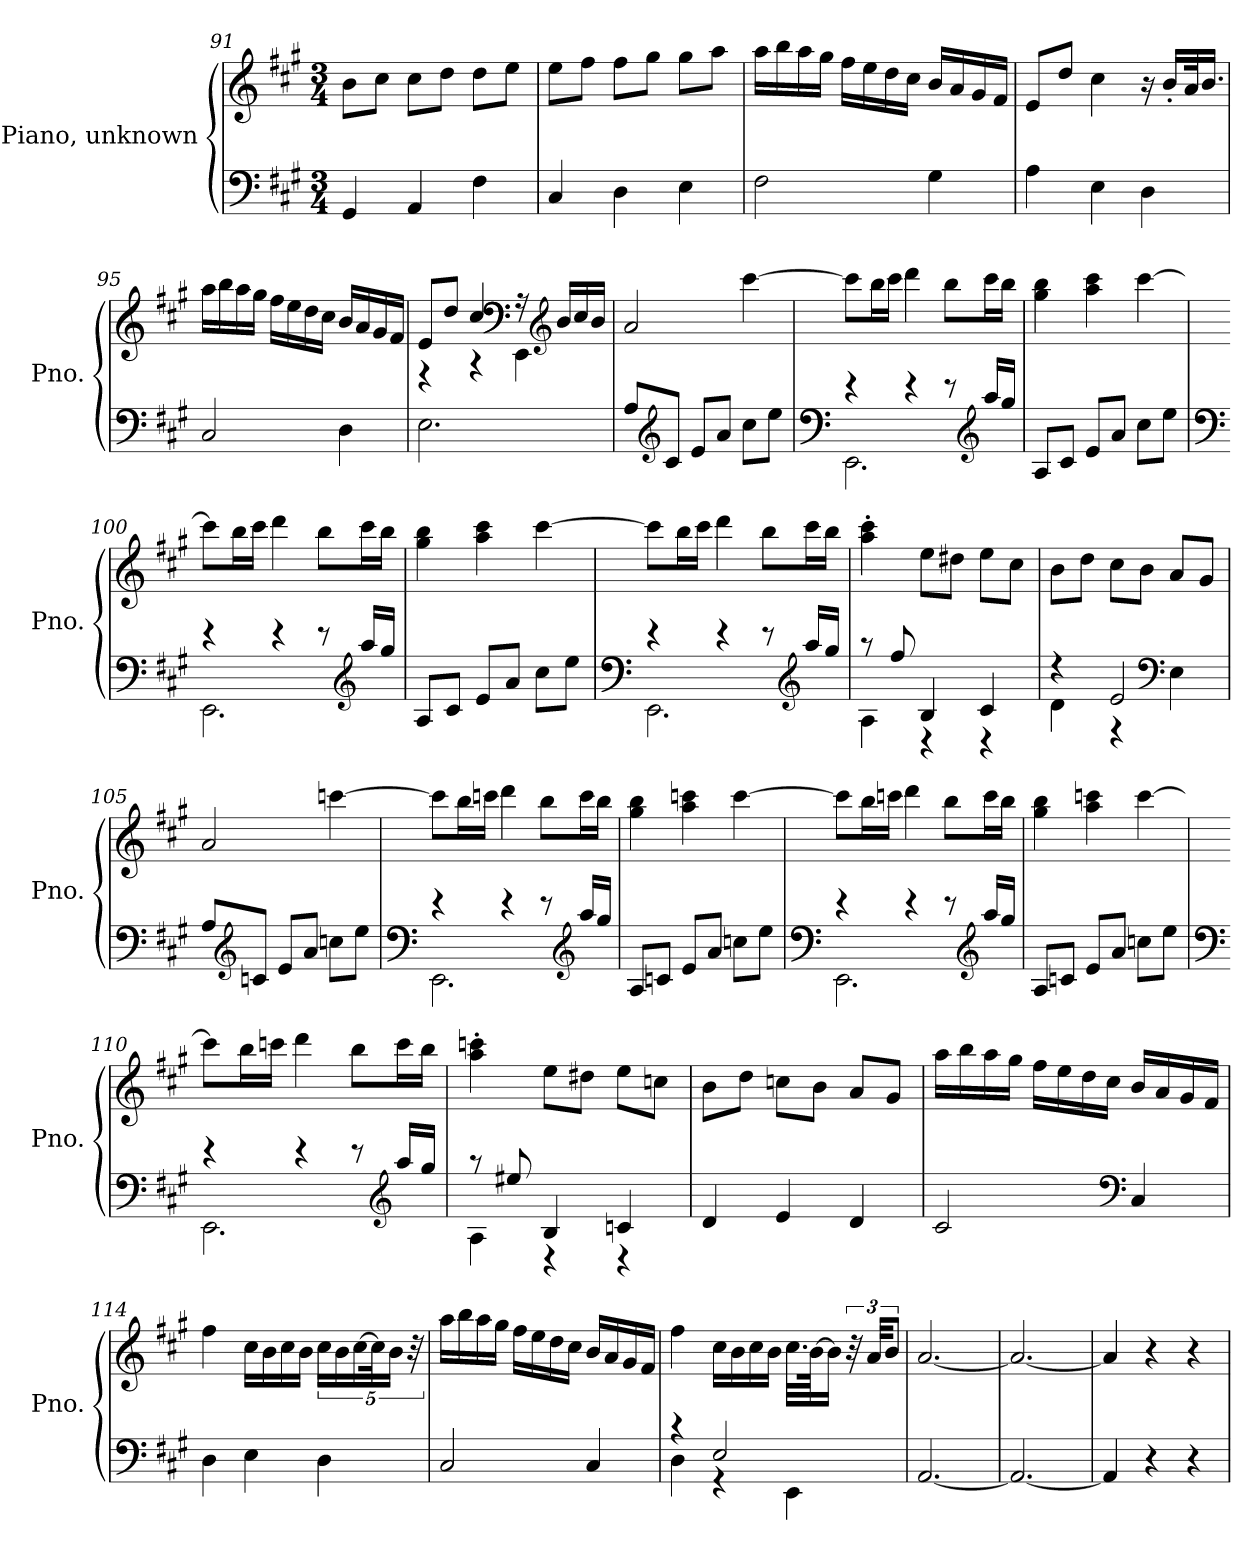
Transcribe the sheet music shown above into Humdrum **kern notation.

**kern	**kern
*part1	*part1
*staff2	*staff1
*I"Piano, unknown	*
*I'Pno.	*
!!LO:LB:g=z
*clefF4	*clefG2
*k[f#c#g#]	*k[f#c#g#]
*M3/4	*M3/4
=91	=91
4GG#/	8b\L
.	8cc#\J
4AA/	8cc#\L
.	8dd\J
4F#\	8dd\L
.	8ee\J
=92	=92
4C#/	8ee\L
.	8ff#\J
4D\	8ff#\L
.	8gg#\J
4E\	8gg#\L
.	8aa\J
=93	=93
2F#\	16aa\LL
.	16bb\
.	16aa\
.	16gg#\JJ
.	16ff#\LL
.	16ee\
.	16dd\
.	16cc#\JJ
4G#\	16b/LL
.	16a/
.	16g#/
.	16f#/JJ
=94	=94
4A\	8e/L
.	8dd/J
4E\	4cc#\
4D\	16r
.	16b'/LL
.	32a/K
.	16.b/JJ
!!LO:LB:g=z
=95	=95
2C#/	16aa\LL
.	16bb\
.	16aa\
.	16gg#\JJ
.	16ff#\LL
.	16ee\
.	16dd\
.	16cc#\JJ
4D\	16b/LL
.	16a/
.	16g#/
.	16f#/JJ
=96	=96
*	*^
2.E\	8e/L	4r
.	8dd/J	.
.	4cc#/	4r
*	*clefF4	*
.	16r	4EE\
*	*clefG2	*
.	16b/LL	.
.	16cc#/	.
.	16b/JJ	.
*	*v	*v
=97	=97
8A/L	2a/
*clefG2	*
8c#/J	.
8e/L	.
8a/J	.
8cc#\L	[4ccc#\
8ee\J	.
!!LO:LB:g=z
=98	=98
*clefF4	*
*^	*
4r	2.EE\	8ccc#\L]
.	.	16bb\L
.	.	16ccc#\JJ
4r	.	4ddd\
8r	.	8bb\L
*clefG2	*	*
16aa/LL	.	16ccc#\L
16gg#/JJ	.	16bb\JJ
*v	*v	*
=99	=99
8A/L	4gg#\ 4bb\
8c#/J	.
8e/L	4aa\ 4ccc#\
8a/J	.
8cc#\L	[4ccc#\
8ee\J	.
=100	=100
*clefF4	*
*^	*
4r	2.EE\	8ccc#\L]
.	.	16bb\L
.	.	16ccc#\JJ
4r	.	4ddd\
8r	.	8bb\L
*clefG2	*	*
16aa/LL	.	16ccc#\L
16gg#/JJ	.	16bb\JJ
*v	*v	*
=101	=101
8A/L	4gg#\ 4bb\
8c#/J	.
8e/L	4aa\ 4ccc#\
8a/J	.
8cc#\L	[4ccc#\
8ee\J	.
!!LO:LB:g=z
=102	=102
*clefF4	*
*^	*
4r	2.EE\	8ccc#\L]
.	.	16bb\L
.	.	16ccc#\JJ
4r	.	4ddd\
8r	.	8bb\L
*clefG2	*	*
16aa/LL	.	16ccc#\L
16gg#/JJ	.	16bb\JJ
=103	=103	=103
8r	4A\	4aa\' 4ccc#\'
8ff#/	.	.
4B/	4r	8ee\L
.	.	8dd#X\J
4c#/	4r	8ee\L
.	.	8cc#\J
=104	=104	=104
4r	4d\	8b\L
.	.	8dd\J
2e/	4r	8cc#\L
.	.	8b\J
*clefF4	*	*
.	4E\	8a/L
.	.	8g#/J
*v	*v	*
=105	=105
8A/L	2a/
*clefG2	*
8cn/J	.
8e/L	.
8a/J	.
8ccn\L	[4cccn\
8ee\J	.
!!LO:PB:g=z
=106	=106
*clefF4	*
*^	*
4r	2.EE\	8ccc\L]
.	.	16bb\L
.	.	16cccn\JJ
4r	.	4ddd\
8r	.	8bb\L
*clefG2	*	*
16aa/LL	.	16ccc\L
16gg#/JJ	.	16bb\JJ
*v	*v	*
=107	=107
8A/L	4gg#\ 4bb\
8cn/J	.
8e/L	4aa\ 4cccn\
8a/J	.
8ccn\L	[4ccc\
8ee\J	.
=108	=108
*clefF4	*
*^	*
4r	2.EE\	8ccc\L]
.	.	16bb\L
.	.	16cccn\JJ
4r	.	4ddd\
8r	.	8bb\L
*clefG2	*	*
16aa/LL	.	16ccc\L
16gg#/JJ	.	16bb\JJ
*v	*v	*
=109	=109
8A/L	4gg#\ 4bb\
8cn/J	.
8e/L	4aa\ 4cccn\
8a/J	.
8ccn\L	[4ccc\
8ee\J	.
!!LO:LB:g=z
=110	=110
*clefF4	*
*^	*
4r	2.EE\	8ccc\L]
.	.	16bb\L
.	.	16cccn\JJ
4r	.	4ddd\
8r	.	8bb\L
*clefG2	*	*
16aa/LL	.	16ccc\L
16gg#/JJ	.	16bb\JJ
=111	=111	=111
8r	4A\	4aa\' 4cccn\'
8ee#X/	.	.
4B/	4r	8ee\L
.	.	8dd#X\J
4cn/	4r	8ee\L
.	.	8ccn\J
*v	*v	*
=112	=112
4d/	8b\L
.	8dd\J
4e/	8ccn\L
.	8b\J
4d/	8a/L
.	8g#/J
=113	=113
2c#/	16aa\LL
.	16bb\
.	16aa\
.	16gg#\JJ
.	16ff#\LL
.	16ee\
.	16dd\
.	16cc#\JJ
*clefF4	*
4C#/	16b/LL
.	16a/
.	16g#/
.	16f#/JJ
!!LO:LB:g=z
=114	=114
4D\	4ff#\
4E\	16cc#\LL
.	16b\
.	16cc#\
.	16b\JJ
4D\	20cc#\LL
.	20b\
.	[20cc#\
.	40cc#\K]
.	20b\JJ
.	40r
=115	=115
2C#/	16aa\LL
.	16bb\
.	16aa\
.	16gg#\JJ
.	16ff#\LL
.	16ee\
.	16dd\
.	16cc#\JJ
4C#/	16b/LL
.	16a/
.	16g#/
.	16f#/JJ
=116	=116
*^	*
4r	4D\	4ff#\
2E/	4r	16cc#\LL
.	.	16b\
.	.	16cc#\
.	.	16b\JJ
.	4EE\	32.cc#\LLL
.	.	[64b\JK
.	.	16b\JJ]
.	.	48r
.	.	48a/KKL
.	.	12b/J
*v	*v	*
=117	=117
[2.AA/	[2.a/
=118	=118
2.AA/_	2.a/_
!!LO:LB:g=z
=119	=119
4AA/]	4a/]
4r	4r
4r	4r
=	=
*-	*-
